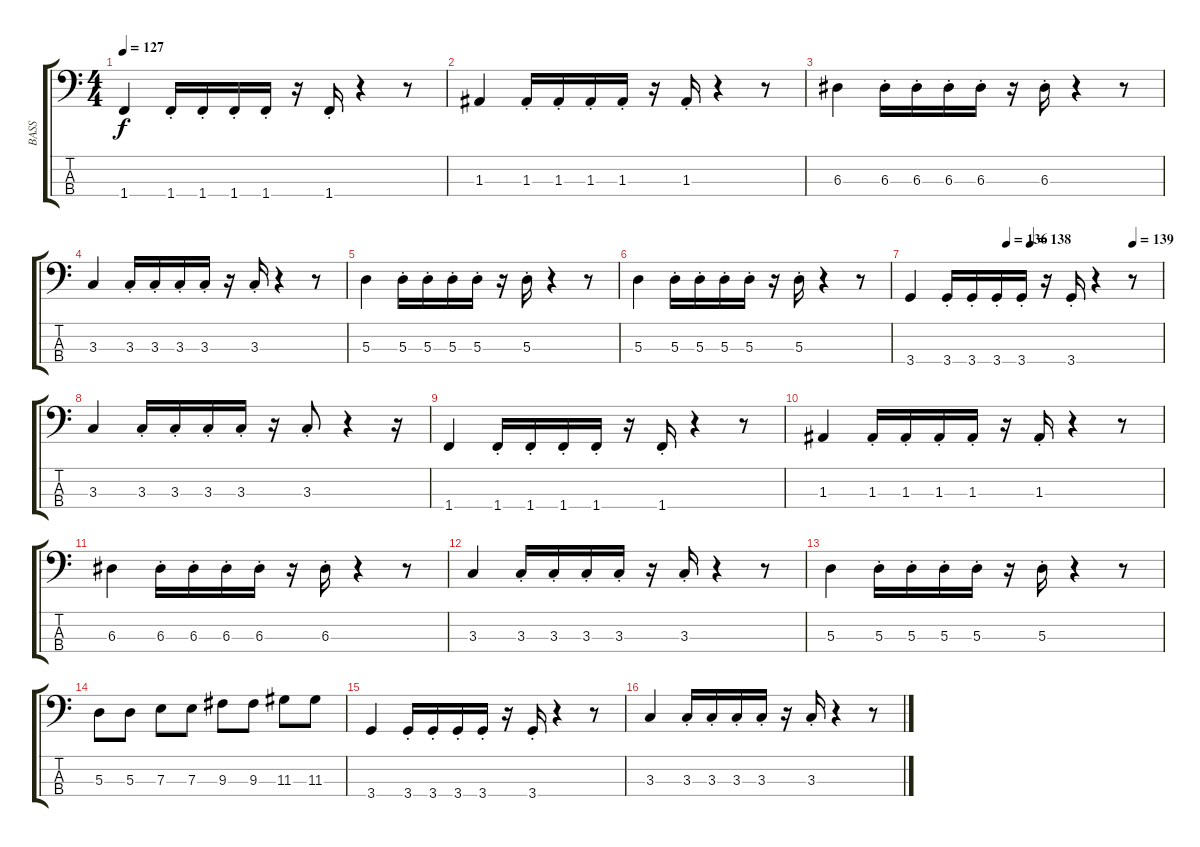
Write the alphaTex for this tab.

\track ("BASS " "BASS ") {instrument electricbassfinger}
\staff {score tabs}
\tuning (G2 D2 A1 E1) {hide}
\ts (4 4)
\tempo 127
\clef f4
\ks c
1.4.4{dy f} 1.4{st}.16 1.4{st}.16 1.4{st}.16 1.4{st}.16 r.16 1.4{st}.16 r.4 r.8 |
1.3.4 1.3{st}.16 1.3{st}.16 1.3{st}.16 1.3{st}.16 r.16 1.3{st}.16 r.4 r.8 |
6.3.4 6.3{st}.16 6.3{st}.16 6.3{st}.16 6.3{st}.16 r.16 6.3{st}.16 r.4 r.8 |
3.3.4 3.3{st}.16 3.3{st}.16 3.3{st}.16 3.3{st}.16 r.16 3.3{st}.16 r.4 r.8 |
5.3.4 5.3{st}.16 5.3{st}.16 5.3{st}.16 5.3{st}.16 r.16 5.3{st}.16 r.4 r.8 |
5.3.4 5.3{st}.16 5.3{st}.16 5.3{st}.16 5.3{st}.16 r.16 5.3{st}.16 r.4 r.8 |
\tempo (136 0.3854166666666667)
\tempo (138 0.4791666666666667)
\tempo (139 0.8854166666666666)
3.4.4 3.4{st}.16 3.4{st}.16 3.4{st}.16 3.4{st}.16 r.16 3.4{st}.16 r.4 r.8 |
3.3.4 3.3{st}.16 3.3{st}.16 3.3{st}.16 3.3{st}.16 r.16 3.3{st}.8 r.4 r.16 |
1.4.4 1.4{st}.16 1.4{st}.16 1.4{st}.16 1.4{st}.16 r.16 1.4{st}.16 r.4 r.8 |
1.3.4 1.3{st}.16 1.3{st}.16 1.3{st}.16 1.3{st}.16 r.16 1.3{st}.16 r.4 r.8 |
6.3.4 6.3{st}.16 6.3{st}.16 6.3{st}.16 6.3{st}.16 r.16 6.3{st}.16 r.4 r.8 |
3.3.4 3.3{st}.16 3.3{st}.16 3.3{st}.16 3.3{st}.16 r.16 3.3{st}.16 r.4 r.8 |
5.3.4 5.3{st}.16 5.3{st}.16 5.3{st}.16 5.3{st}.16 r.16 5.3{st}.16 r.4 r.8 |
5.3.8 5.3.8 7.3.8 7.3.8 9.3.8 9.3.8 11.3.8 11.3.8 |
3.4.4 3.4{st}.16 3.4{st}.16 3.4{st}.16 3.4{st}.16 r.16 3.4{st}.16 r.4 r.8 |
3.3.4 3.3{st}.16 3.3{st}.16 3.3{st}.16 3.3{st}.16 r.16 3.3{st}.16 r.4 r.8
